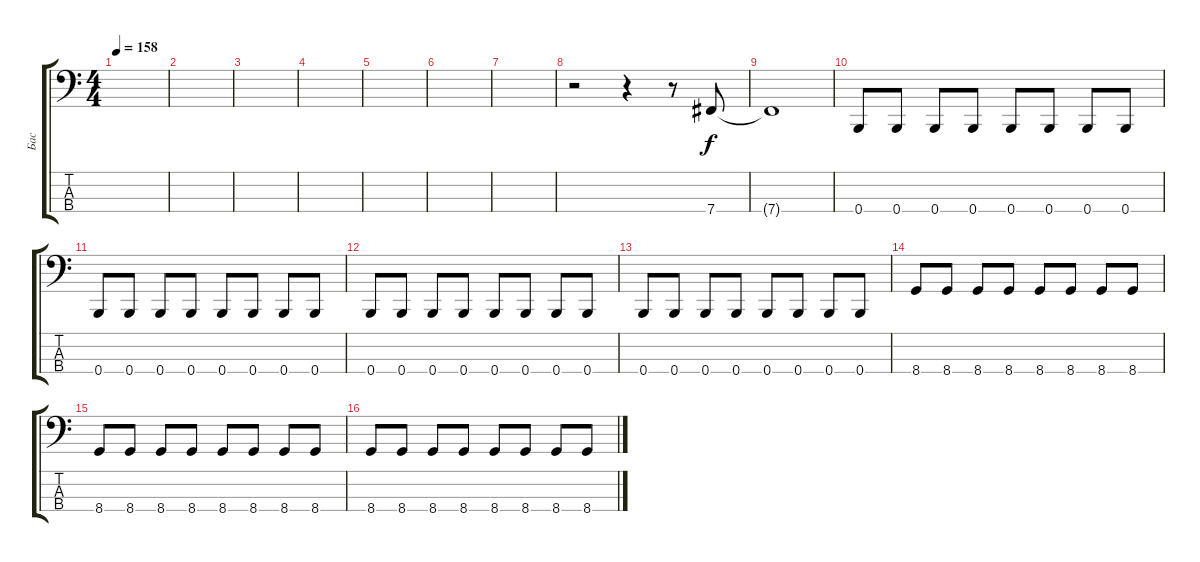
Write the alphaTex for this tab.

\track ("Бас" "Бас") {instrument electricbasspick}
\staff {score tabs}
\tuning (E2 B1 Gb1 B0) {hide}
\ts (4 4)
\tempo 158
\clef f4
\ks c
|
|
|
|
|
|
|
r.2 r.4 r.8 7.4.8 |
7.4{t}.1 |
0.4.8 0.4.8 0.4.8 0.4.8 0.4.8 0.4.8 0.4.8 0.4.8 |
0.4.8 0.4.8 0.4.8 0.4.8 0.4.8 0.4.8 0.4.8 0.4.8 |
0.4.8 0.4.8 0.4.8 0.4.8 0.4.8 0.4.8 0.4.8 0.4.8 |
0.4.8 0.4.8 0.4.8 0.4.8 0.4.8 0.4.8 0.4.8 0.4.8 |
8.4.8 8.4.8 8.4.8 8.4.8 8.4.8 8.4.8 8.4.8 8.4.8 |
8.4.8 8.4.8 8.4.8 8.4.8 8.4.8 8.4.8 8.4.8 8.4.8 |
8.4.8 8.4.8 8.4.8 8.4.8 8.4.8 8.4.8 8.4.8 8.4.8
